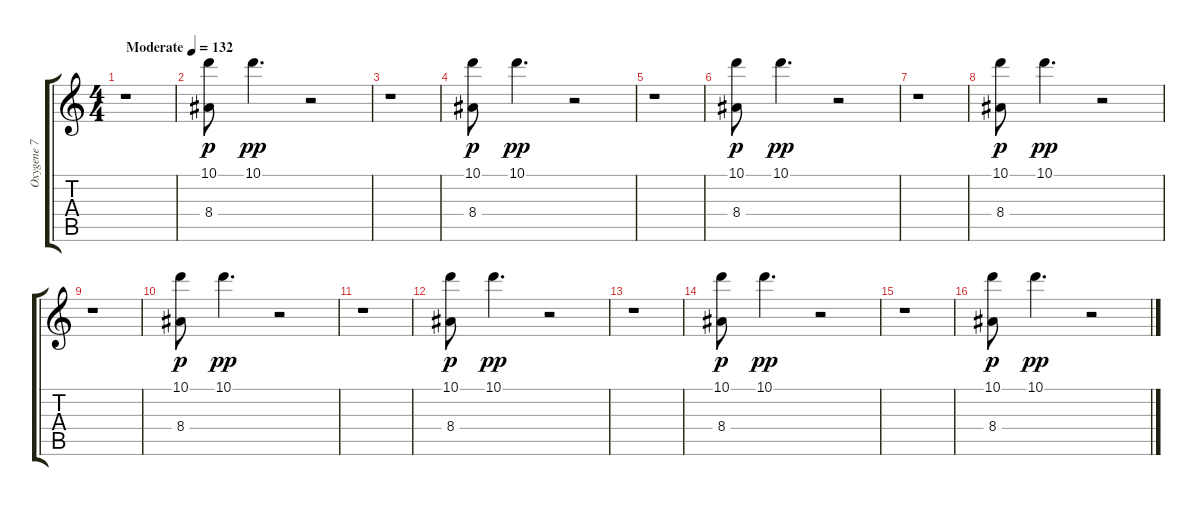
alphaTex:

\track ("Oxygene 7 - 13" "Oxygene 7 ") {instrument acousticguitarsteel}
\staff {score tabs}
\tuning (E4 B3 G3 D3 A2 E2) {hide}
\ts (4 4)
\tempo (132 "Moderate")
\clef g2
\ks c
r.1{dy p instrument acousticguitarsteel} |
(10.1 8.4).8 10.1.4{d dy pp} r.2 |
r.1 |
(10.1 8.4).8{dy p} 10.1.4{d dy pp} r.2 |
r.1 |
(10.1 8.4).8{dy p} 10.1.4{d dy pp} r.2 |
r.1 |
(10.1 8.4).8{dy p} 10.1.4{d dy pp} r.2 |
r.1 |
(10.1 8.4).8{dy p} 10.1.4{d dy pp} r.2 |
r.1 |
(10.1 8.4).8{dy p} 10.1.4{d dy pp} r.2 |
r.1 |
(10.1 8.4).8{dy p} 10.1.4{d dy pp} r.2 |
r.1 |
(10.1 8.4).8{dy p} 10.1.4{d dy pp} r.2
